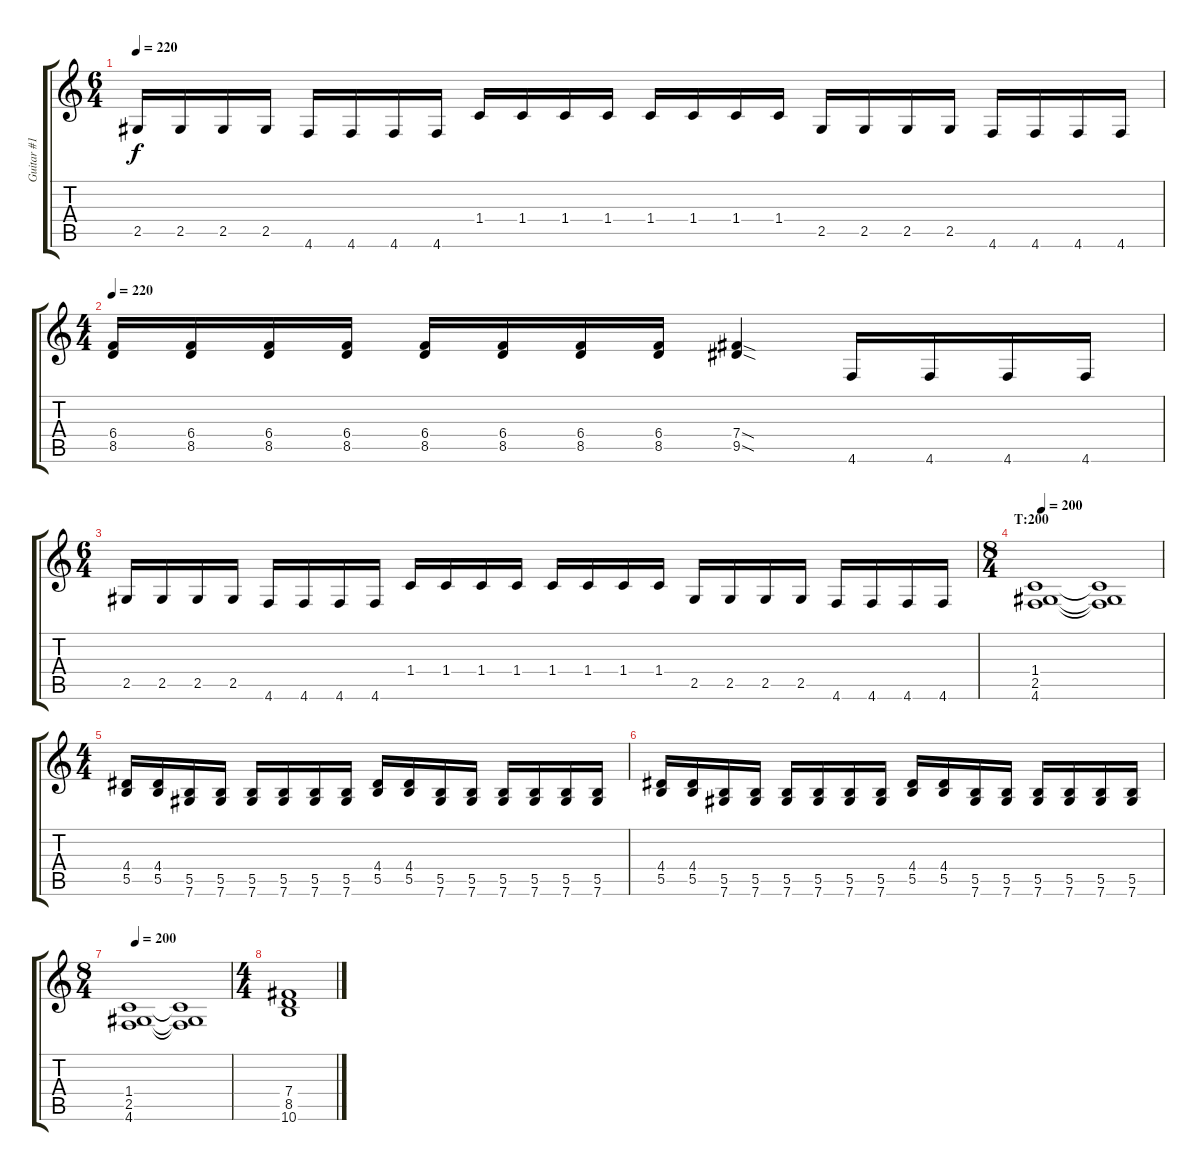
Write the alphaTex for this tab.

\track ("Guitar #1" "Guitar #1") {instrument distortionguitar}
\staff {score tabs}
\tuning (Db4 Ab3 E3 B2 Gb2 Db2) {hide}
\ts (6 4)
\tempo 220
\clef g2
\ks c
2.5.16{dy f} 2.5.16 2.5.16 2.5.16 4.6.16 4.6.16 4.6.16 4.6.16 1.4.16 1.4.16 1.4.16 1.4.16 1.4.16 1.4.16 1.4.16 1.4.16 2.5.16 2.5.16 2.5.16 2.5.16 4.6.16 4.6.16 4.6.16 4.6.16 |
\ts (4 4)
\tempo 220
(6.4 8.5).16 (6.4 8.5).16 (6.4 8.5).16 (6.4 8.5).16 (6.4 8.5).16 (6.4 8.5).16 (6.4 8.5).16 (6.4 8.5).16 (7.4{sod} 9.5{sod}).4 4.6.16 4.6.16 4.6.16 4.6.16 |
\ts (6 4)
2.5.16 2.5.16 2.5.16 2.5.16 4.6.16 4.6.16 4.6.16 4.6.16 1.4.16 1.4.16 1.4.16 1.4.16 1.4.16 1.4.16 1.4.16 1.4.16 2.5.16 2.5.16 2.5.16 2.5.16 4.6.16 4.6.16 4.6.16 4.6.16 |
\ts (8 4)
\section ("" "T:200")
\tempo 200
(1.4 2.5 4.6).1 (1.4{t} 2.5{t} 4.6{t}).1 |
\ts (4 4)
(4.4 5.5).16 (4.4 5.5).16 (5.5 7.6).16 (5.5 7.6).16 (5.5 7.6).16 (5.5 7.6).16 (5.5 7.6).16 (5.5 7.6).16 (4.4 5.5).16 (4.4 5.5).16 (5.5 7.6).16 (5.5 7.6).16 (5.5 7.6).16 (5.5 7.6).16 (5.5 7.6).16 (5.5 7.6).16 |
(4.4 5.5).16 (4.4 5.5).16 (5.5 7.6).16 (5.5 7.6).16 (5.5 7.6).16 (5.5 7.6).16 (5.5 7.6).16 (5.5 7.6).16 (4.4 5.5).16 (4.4 5.5).16 (5.5 7.6).16 (5.5 7.6).16 (5.5 7.6).16 (5.5 7.6).16 (5.5 7.6).16 (5.5 7.6).16 |
\ts (8 4)
\tempo 200
(1.4 2.5 4.6).1 (1.4{t} 2.5{t} 4.6{t}).1 |
\ts (4 4)
(7.4 8.5 10.6).1
